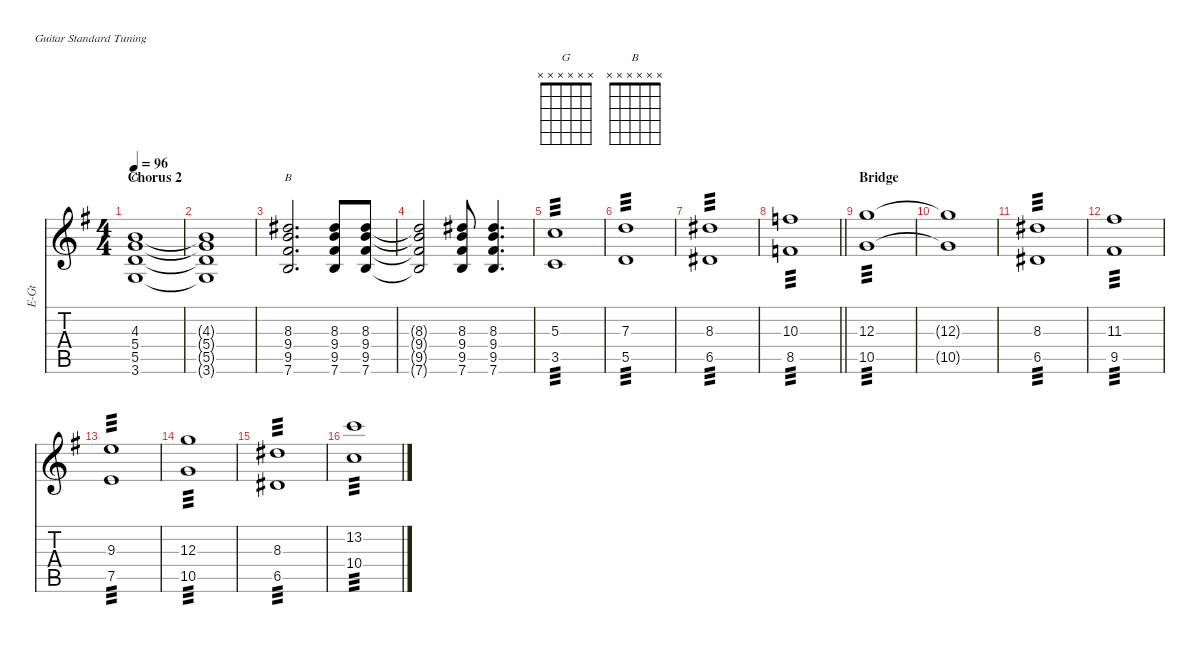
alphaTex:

\defaultSystemsLayout 4
\hideDynamics
\bracketExtendMode nobrackets
\otherSystemsTrackNameOrientation horizontal
\track ("Guitar 2" "E-Gt") {defaultSystemsLayout 8 instrument distortionguitar}
\staff {score tabs}
\tuning (E4 B3 G3 D3 A2 E2)
\chord ("G" x x x x x x)
\chord ("B" x x x x x x)
\ts (4 4)
\section ("" "Chorus 2")
\tempo 96
\clef g2
\ks g
(4.3{acc forcenatural} 5.4{acc forcenatural} 5.5{acc forcenatural} 3.6{acc forcenatural}).1{ch "G" dy f beam Up} |
(4.3{t acc forcenatural} 5.4{t acc forcenatural} 5.5{t acc forcenatural} 3.6{t acc forcenatural}).1{beam Up} |
(8.3{acc #} 9.4{acc forcenatural} 9.5{acc #} 7.6{acc forcenatural}).2{d ch "B" beam Up} (8.3{acc #} 9.4{acc forcenatural} 9.5{acc #} 7.6{acc forcenatural}).8{beam Up} (8.3{acc #} 9.4{acc forcenatural} 9.5{acc #} 7.6{acc forcenatural}).8{beam Up} |
(8.3{t acc #} 9.4{t acc forcenatural} 9.5{t acc #} 7.6{t acc forcenatural}).2{beam Up} (8.3{acc #} 9.4{acc forcenatural} 9.5{acc #} 7.6{acc forcenatural}).8{beam Up} (8.3{acc #} 9.4{acc forcenatural} 9.5{acc #} 7.6{acc forcenatural}).4{d beam Up} |
(5.3{acc forcenatural} 3.5{acc forcenatural}).1{tp 3 beam Up} |
(7.3{acc forcenatural} 5.5{acc forcenatural}).1{tp 3 beam Up} |
(8.3{acc #} 6.5{acc #}).1{tp 3 beam Up} |
\barLineRight lightlight
(10.3{acc forcenatural} 8.5{acc forcenatural}).1{tp 3 beam Down} |
\section ("" "Bridge")
(12.3{acc forcenatural} 10.5{acc forcenatural}).1{tp 3 beam Down} |
(12.3{t acc forcenatural} 10.5{t acc forcenatural}).1{beam Down} |
(8.3{acc #} 6.5{acc #}).1{tp 3 beam Up} |
(11.3{acc #} 9.5{acc #}).1{tp 3 beam Down} |
(9.3{acc forcenatural} 7.5{acc forcenatural}).1{tp 3 beam Up} |
(12.3{acc forcenatural} 10.5{acc forcenatural}).1{tp 3 beam Down} |
(8.3{acc #} 6.5{acc #}).1{tp 3 beam Up} |
(13.2{acc forcenatural} 10.4{acc forcenatural}).1{tp 3 beam Down}
